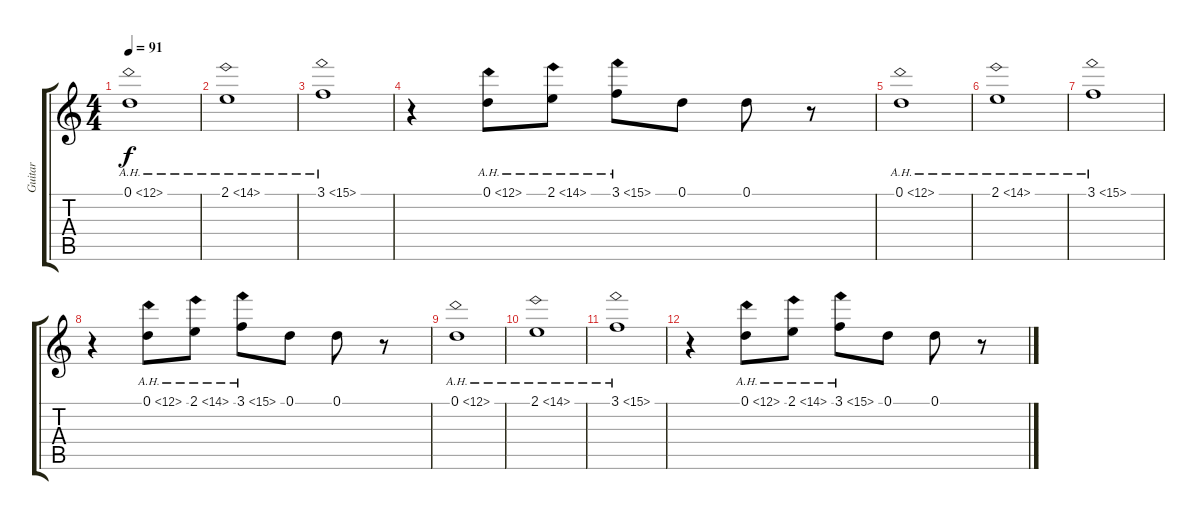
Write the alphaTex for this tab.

\track ("Guitar" "Guitar") {instrument distortionguitar}
\staff {score tabs}
\tuning (D4 A3 F3 C3 G2 C2) {hide}
\ts (4 4)
\tempo 91
\clef g2
\ks c
0.1{ah 12}.1{dy f volume 5} |
2.1{ah 12}.1 |
3.1{ah 12}.1 |
r.4 0.1{ah 12}.8 2.1{ah 12}.8 3.1{ah 12}.8 0.1.8 0.1.8 r.8 |
0.1{ah 12}.1{volume 5} |
2.1{ah 12}.1 |
3.1{ah 12}.1 |
r.4 0.1{ah 12}.8 2.1{ah 12}.8 3.1{ah 12}.8 0.1.8 0.1.8 r.8 |
0.1{ah 12}.1{volume 5} |
2.1{ah 12}.1 |
3.1{ah 12}.1 |
r.4 0.1{ah 12}.8 2.1{ah 12}.8 3.1{ah 12}.8 0.1.8 0.1.8 r.8
